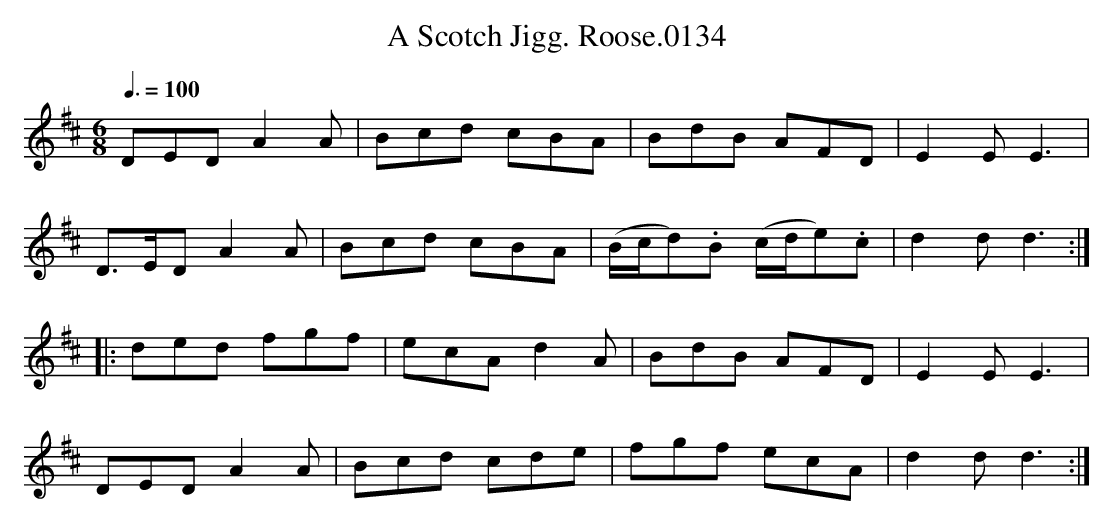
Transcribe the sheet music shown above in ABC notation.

X:1
T:Scotch Jigg. Roose.0134, A
M:6/8
L:1/8
Q:3/8=100
K:D
DED A2A|Bcd cBA|BdB AFD|E2E E3|
D>ED A2A|Bcd cBA|(B/c/d).B (c/d/e).c|d2d d3:|
|:ded fgf|ecA d2A|BdB AFD|E2E E3|
DED A2A|Bcd cde|fgf ecA|d2d d3:|
